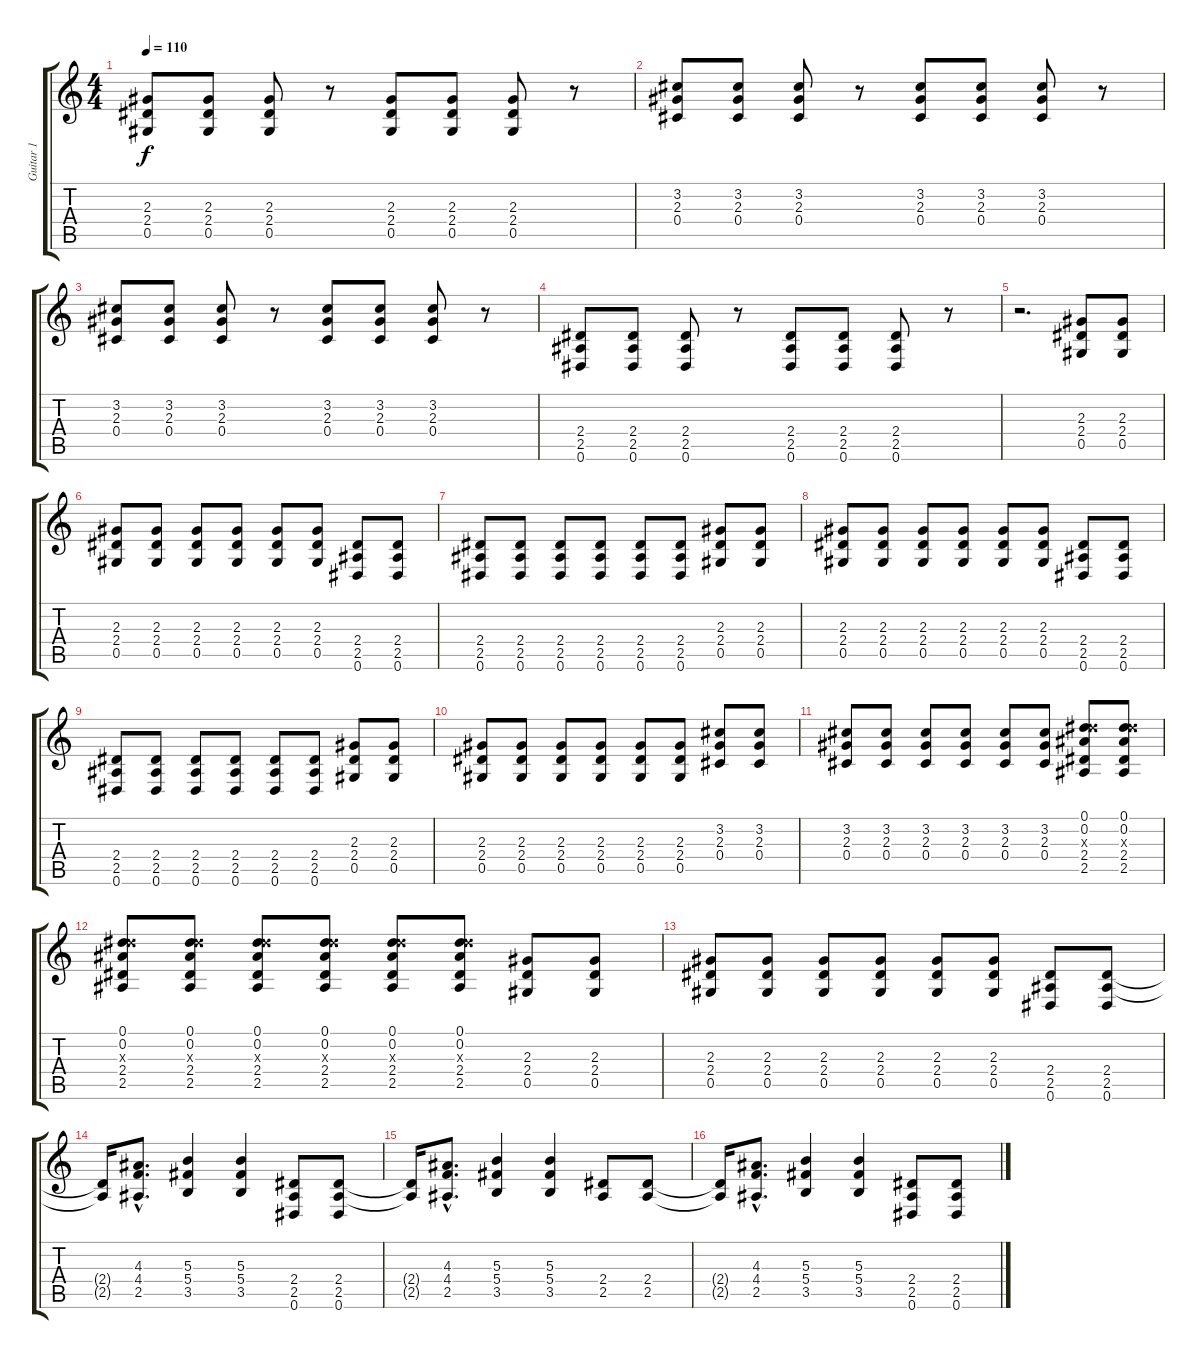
\track ("Guitar 1" "Guitar 1") {instrument distortionguitar}
\staff {score tabs}
\tuning (Eb4 Bb3 Gb3 Db3 Ab2 Eb2) {hide}
\ts (4 4)
\tempo 110
\clef g2
\ks c
(2.3 2.4 0.5).8{dy f} (2.3 2.4 0.5).8 (2.3 2.4 0.5).8 r.8 (2.3 2.4 0.5).8 (2.3 2.4 0.5).8 (2.3 2.4 0.5).8 r.8 |
(3.2 2.3 0.4).8 (3.2 2.3 0.4).8 (3.2 2.3 0.4).8 r.8 (3.2 2.3 0.4).8 (3.2 2.3 0.4).8 (3.2 2.3 0.4).8 r.8 |
(3.2 2.3 0.4).8 (3.2 2.3 0.4).8 (3.2 2.3 0.4).8 r.8 (3.2 2.3 0.4).8 (3.2 2.3 0.4).8 (3.2 2.3 0.4).8 r.8 |
(2.4 2.5 0.6).8 (2.4 2.5 0.6).8 (2.4 2.5 0.6).8 r.8 (2.4 2.5 0.6).8 (2.4 2.5 0.6).8 (2.4 2.5 0.6).8 r.8 |
r.2{d} (2.3 2.4 0.5).8 (2.3 2.4 0.5).8 |
(2.3 2.4 0.5).8 (2.3 2.4 0.5).8 (2.3 2.4 0.5).8 (2.3 2.4 0.5).8 (2.3 2.4 0.5).8 (2.3 2.4 0.5).8 (2.4 2.5 0.6).8 (2.4 2.5 0.6).8 |
(2.4 2.5 0.6).8 (2.4 2.5 0.6).8 (2.4 2.5 0.6).8 (2.4 2.5 0.6).8 (2.4 2.5 0.6).8 (2.4 2.5 0.6).8 (2.3 2.4 0.5).8 (2.3 2.4 0.5).8 |
(2.3 2.4 0.5).8 (2.3 2.4 0.5).8 (2.3 2.4 0.5).8 (2.3 2.4 0.5).8 (2.3 2.4 0.5).8 (2.3 2.4 0.5).8 (2.4 2.5 0.6).8 (2.4 2.5 0.6).8 |
(2.4 2.5 0.6).8 (2.4 2.5 0.6).8 (2.4 2.5 0.6).8 (2.4 2.5 0.6).8 (2.4 2.5 0.6).8 (2.4 2.5 0.6).8 (2.3 2.4 0.5).8 (2.3 2.4 0.5).8 |
(2.3 2.4 0.5).8 (2.3 2.4 0.5).8 (2.3 2.4 0.5).8 (2.3 2.4 0.5).8 (2.3 2.4 0.5).8 (2.3 2.4 0.5).8 (3.2 2.3 0.4).8 (3.2 2.3 0.4).8 |
(3.2 2.3 0.4).8 (3.2 2.3 0.4).8 (3.2 2.3 0.4).8 (3.2 2.3 0.4).8 (3.2 2.3 0.4).8 (3.2 2.3 0.4).8 (0.1 0.2 9.3{x} 2.4 2.5).8 (0.1 0.2 9.3{x} 2.4 2.5).8 |
(0.1 0.2 9.3{x} 2.4 2.5).8 (0.1 0.2 9.3{x} 2.4 2.5).8 (0.1 0.2 9.3{x} 2.4 2.5).8 (0.1 0.2 9.3{x} 2.4 2.5).8 (0.1 0.2 9.3{x} 2.4 2.5).8 (0.1 0.2 9.3{x} 2.4 2.5).8 (2.3 2.4 0.5).8 (2.3 2.4 0.5).8 |
(2.3 2.4 0.5).8 (2.3 2.4 0.5).8 (2.3 2.4 0.5).8 (2.3 2.4 0.5).8 (2.3 2.4 0.5).8 (2.3 2.4 0.5).8 (2.4 2.5 0.6).8 (2.4 2.5 0.6).8 |
(2.4{t} 2.5{t}).16 (4.3{hac} 4.4{hac} 2.5{hac}).8{d} (5.3 5.4 3.5).4 (5.3 5.4 3.5).4 (2.4 2.5 0.6).8 (2.4 2.5 0.6).8 |
(2.4{t} 2.5{t}).16 (4.3{hac} 4.4{hac} 2.5{hac}).8{d} (5.3 5.4 3.5).4 (5.3 5.4 3.5).4 (2.4 2.5).8 (2.4 2.5).8 |
(2.4{t} 2.5{t}).16 (4.3{hac} 4.4{hac} 2.5{hac}).8{d} (5.3 5.4 3.5).4 (5.3 5.4 3.5).4 (2.4 2.5 0.6).8 (2.4 2.5 0.6).8
